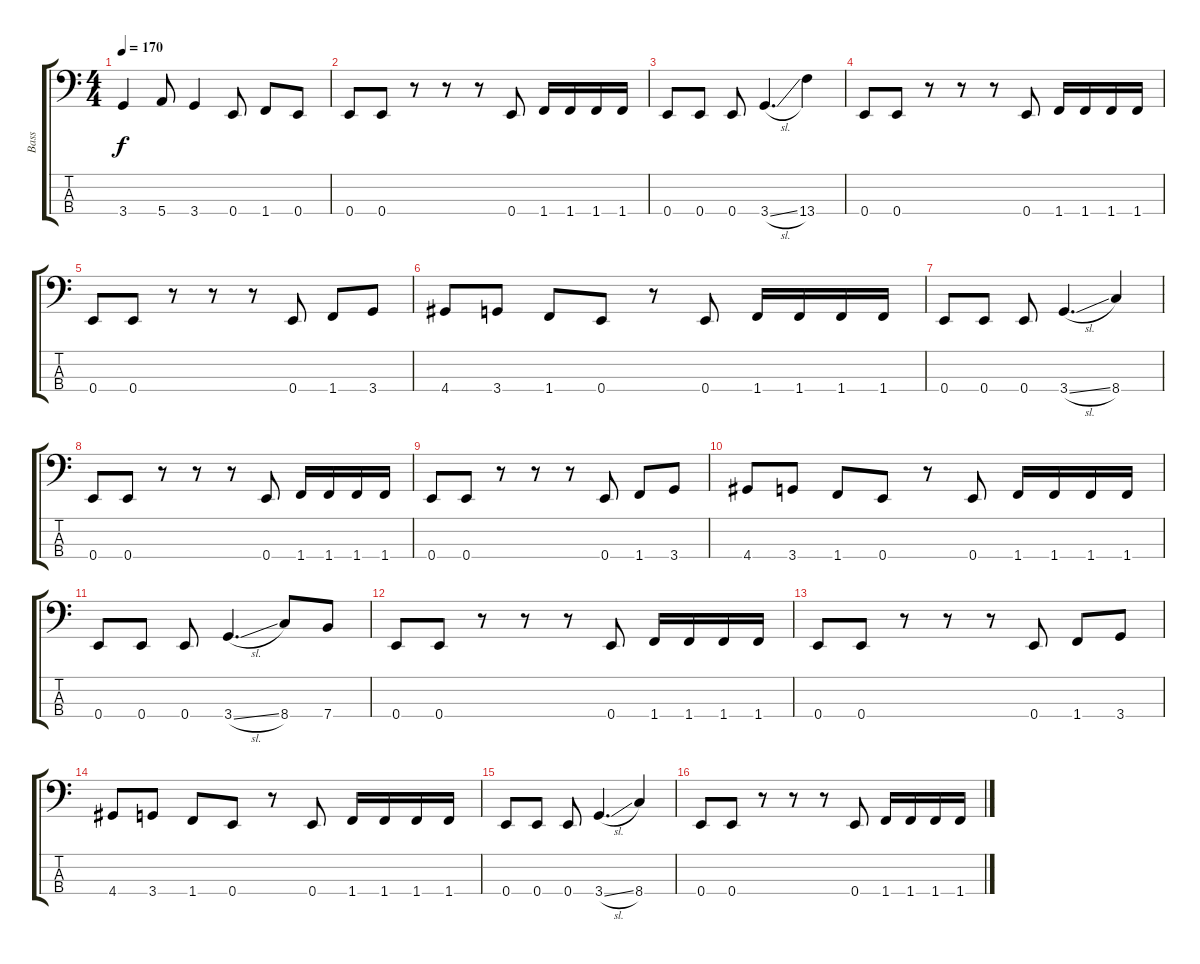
\track ("Bass" "Bass") {instrument electricbasspick}
\staff {score tabs}
\tuning (G2 D2 A1 E1) {hide}
\ts (4 4)
\tempo 170
\clef f4
\ks c
3.4.4{dy f} 5.4.8 3.4.4 0.4.8 1.4.8 0.4.8 |
0.4.8 0.4.8 r.8 r.8 r.8 0.4.8 1.4.16 1.4.16 1.4.16 1.4.16 |
0.4.8 0.4.8 0.4.8 3.4{sl}.4{d} 13.4.4 |
0.4.8 0.4.8 r.8 r.8 r.8 0.4.8 1.4.16 1.4.16 1.4.16 1.4.16 |
0.4.8 0.4.8 r.8 r.8 r.8 0.4.8 1.4.8 3.4.8 |
4.4.8 3.4.8 1.4.8 0.4.8 r.8 0.4.8 1.4.16 1.4.16 1.4.16 1.4.16 |
0.4.8 0.4.8 0.4.8 3.4{sl}.4{d} 8.4.4 |
0.4.8 0.4.8 r.8 r.8 r.8 0.4.8 1.4.16 1.4.16 1.4.16 1.4.16 |
0.4.8 0.4.8 r.8 r.8 r.8 0.4.8 1.4.8 3.4.8 |
4.4.8 3.4.8 1.4.8 0.4.8 r.8 0.4.8 1.4.16 1.4.16 1.4.16 1.4.16 |
0.4.8 0.4.8 0.4.8 3.4{sl}.4{d} 8.4.8 7.4.8 |
0.4.8 0.4.8 r.8 r.8 r.8 0.4.8 1.4.16 1.4.16 1.4.16 1.4.16 |
0.4.8 0.4.8 r.8 r.8 r.8 0.4.8 1.4.8 3.4.8 |
4.4.8 3.4.8 1.4.8 0.4.8 r.8 0.4.8 1.4.16 1.4.16 1.4.16 1.4.16 |
0.4.8 0.4.8 0.4.8 3.4{sl}.4{d} 8.4.4 |
0.4.8 0.4.8 r.8 r.8 r.8 0.4.8 1.4.16 1.4.16 1.4.16 1.4.16
